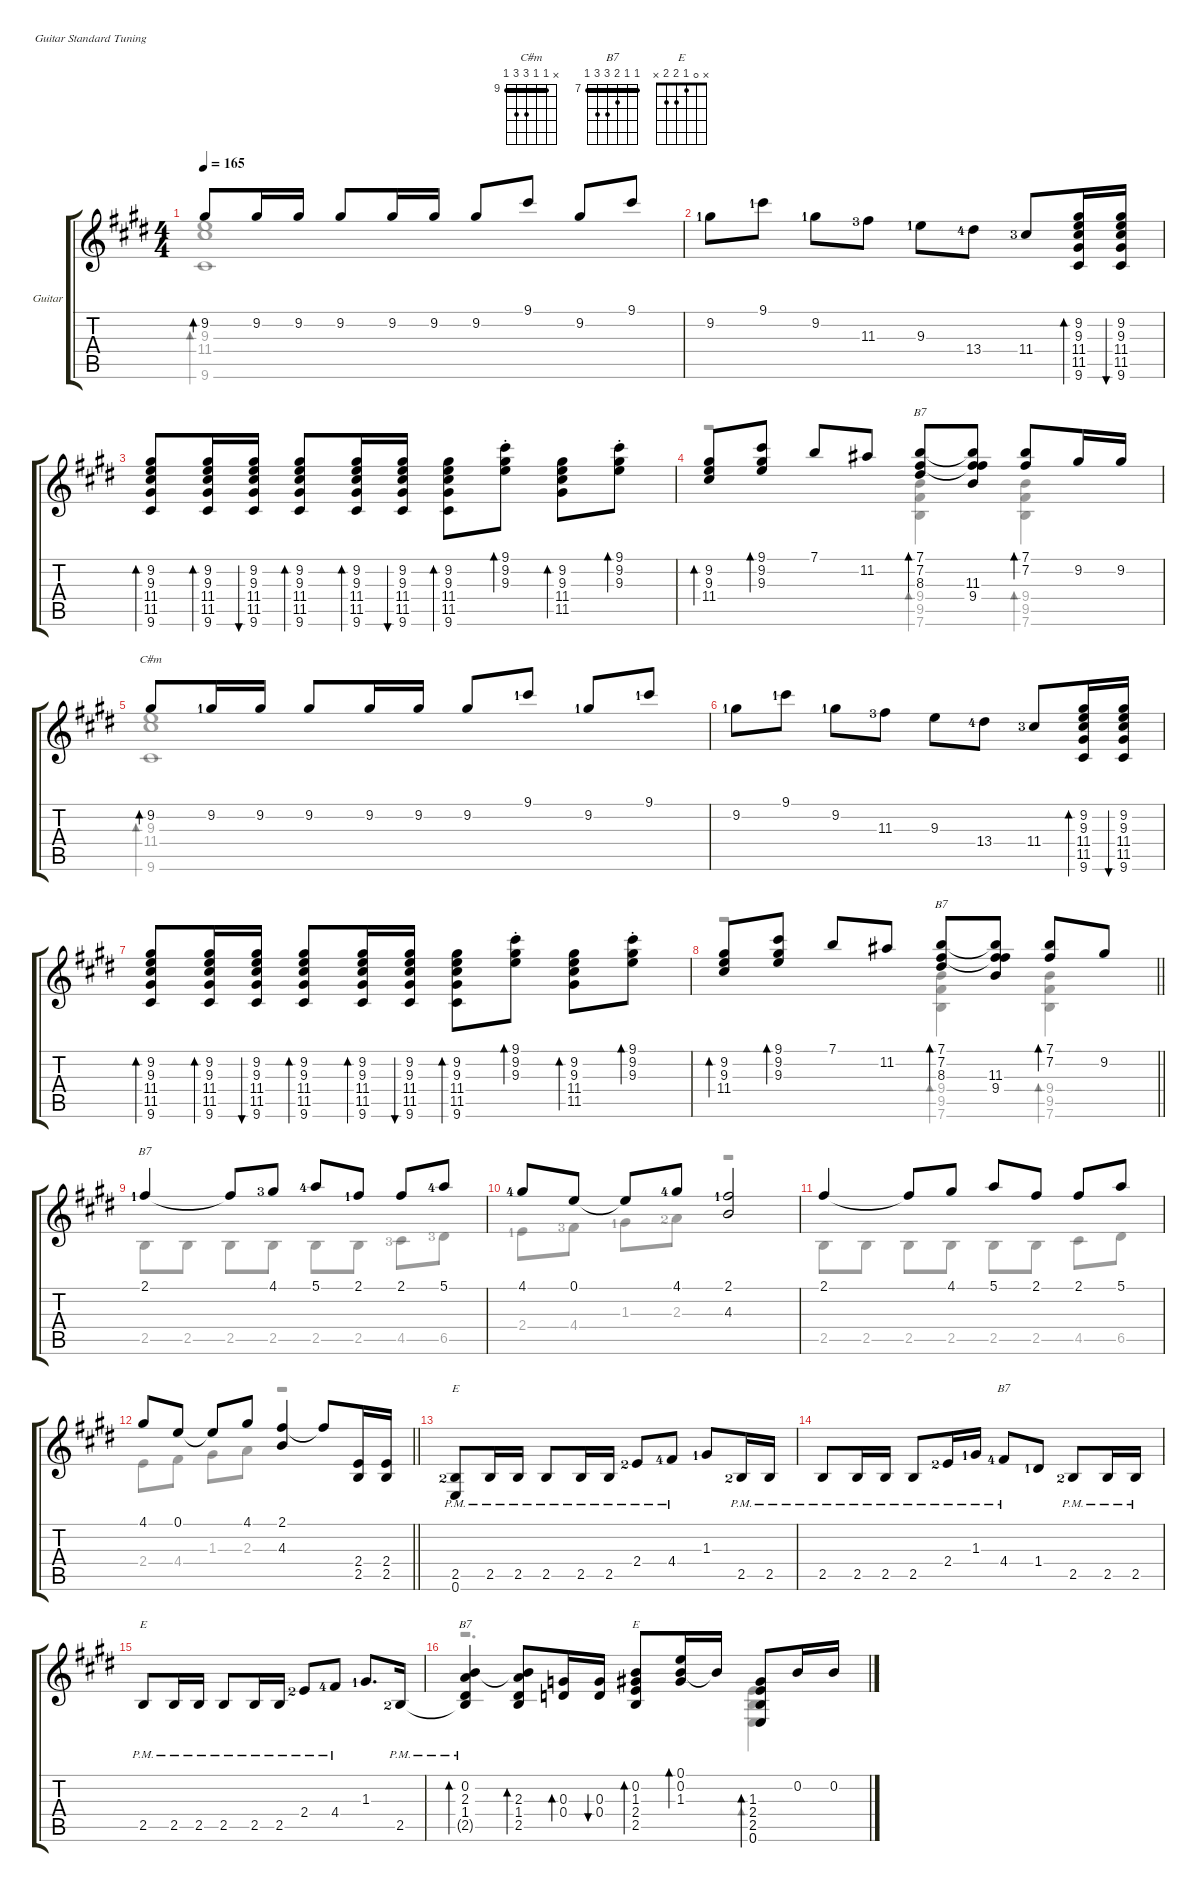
\defaultSystemsLayout 4
\hideDynamics
\bracketExtendMode groupsimilarinstruments
\firstSystemTrackNameOrientation horizontal
\otherSystemsTrackNameOrientation horizontal
\track ("Guitar" "Guitar") {instrument acousticguitarsteel}
\staff {score tabs}
\tuning (E4 B3 G3 D3 A2 E2)
\chord ("C#m" x 9 9 11 11 9) {firstfret 9 barre (9 9)}
\chord ("B7" 2 x x x 2 x)
\chord ("E" x x x x 2 0)
\chord ("E" x x x x 2 x)
\chord ("B7" x 0 2 1 2 x)
\chord ("E" x 0 1 2 2 x)
\chord ("B7" x x x 4 x x)
\chord ("B7" 7 7 8 9 9 7) {firstfret 7 barre (7 7)}
\voice
\ts (4 4)
\tempo 165
\clef g2
\scale
0.921816
\ks e
9.2{acc #}.8{bd 30 dy mf} 9.2{acc #}.16 9.2{acc #}.16 9.2{acc #}.8 9.2{acc #}.16 9.2{acc #}.16 9.2{acc #}.8 9.1{acc #}.8 9.2{acc #}.8 9.1{acc #}.8 |
\scale
0.921816 9.2{lf 2 acc #}.8 9.1{lf 2 acc #}.8 9.2{lf 2 acc #}.8 11.3{lf 4 acc #}.8 9.3{lf 2 acc forcenatural}.8 13.4{lf 5 acc #}.8 11.4{lf 4 acc #}.8 (9.2{acc #} 9.3{acc forcenatural} 11.4{acc #} 11.5{acc #} 9.6{acc #}).16{bd 30} (9.2{acc #} 11.4{acc #} 9.3{acc forcenatural} 11.5{acc #} 9.6{acc #}).16{bu 30} |
\scale
1.15637 (9.2{acc #} 9.3{acc forcenatural} 11.4{acc #} 11.5{acc #} 9.6{acc #}).8{bd 30} (9.6{acc #} 11.5{acc #} 11.4{acc #} 9.3{acc forcenatural} 9.2{acc #}).16{bd 30} (9.2{acc #} 9.3{acc forcenatural} 11.4{acc #} 11.5{acc #} 9.6{acc #}).16{bu 30} (9.2{acc #} 9.3{acc forcenatural} 11.4{acc #} 11.5{acc #} 9.6{acc #}).8{bd 30} (9.6{acc #} 11.5{acc #} 11.4{acc #} 9.3{acc forcenatural} 9.2{acc #}).16{bd 30} (9.2{acc #} 9.3{acc forcenatural} 11.4{acc #} 11.5{acc #} 9.6{acc #}).16{bu 30} (9.2{acc #} 9.3{acc forcenatural} 11.4{acc #} 11.5{acc #} 9.6{acc #}).8{bd 30} (9.1{st acc #} 9.2{st acc #} 9.3{st acc forcenatural}).8{bd 30} (9.2{acc #} 9.3{acc forcenatural} 11.4{acc #} 11.5{acc #}).8{bd 30} (9.1{st acc #} 9.2{st acc #} 9.3{st acc forcenatural}).8{bd 30} |
\scale
0.921816 (9.2{acc #} 9.3{acc forcenatural} 11.4{acc #}).8{bd 30} (9.1{acc #} 9.2{acc #} 9.3{acc forcenatural}).8{bd 30} 7.1{acc forcenatural}.8 11.2{acc #}.8 (7.2{acc #} 7.1{acc forcenatural} 8.3{acc #}).8{bd 30 ch "B7"} (7.2{t acc #} 7.1{t acc forcenatural} 11.3{acc #} 9.4{acc forcenatural}).8 (7.2{acc #} 7.1{acc forcenatural}).8{bd 30} 9.2{acc #}.16 9.2{acc #}.16 |
\scale
0.921816 9.2{acc #}.8{bd 30 ch "C#m"} 9.2{lf 2 acc #}.16 9.2{acc #}.16 9.2{acc #}.8 9.2{acc #}.16 9.2{acc #}.16 9.2{acc #}.8 9.1{lf 2 acc #}.8 9.2{lf 2 acc #}.8 9.1{lf 2 acc #}.8 |
\scale
1.15637 9.2{lf 2 acc #}.8 9.1{lf 2 acc #}.8 9.2{lf 2 acc #}.8 11.3{lf 4 acc #}.8 9.3{acc forcenatural}.8 13.4{lf 5 acc #}.8 11.4{lf 4 acc #}.8 (9.2{acc #} 9.3{acc forcenatural} 11.4{acc #} 11.5{acc #} 9.6{acc #}).16{bd 30} (9.2{acc #} 11.4{acc #} 9.3{acc forcenatural} 11.5{acc #} 9.6{acc #}).16{bu 30} |
\scale
0.921816 (9.2{acc #} 9.3{acc forcenatural} 11.4{acc #} 11.5{acc #} 9.6{acc #}).8{bd 30} (9.6{acc #} 11.5{acc #} 11.4{acc #} 9.3{acc forcenatural} 9.2{acc #}).16{bd 30} (9.2{acc #} 9.3{acc forcenatural} 11.4{acc #} 11.5{acc #} 9.6{acc #}).16{bu 30} (9.2{acc #} 9.3{acc forcenatural} 11.4{acc #} 11.5{acc #} 9.6{acc #}).8{bd 30} (9.6{acc #} 11.5{acc #} 11.4{acc #} 9.3{acc forcenatural} 9.2{acc #}).16{bd 30} (9.2{acc #} 9.3{acc forcenatural} 11.4{acc #} 11.5{acc #} 9.6{acc #}).16{bu 30} (9.2{acc #} 9.3{acc forcenatural} 11.4{acc #} 11.5{acc #} 9.6{acc #}).8{bd 30} (9.1{st acc #} 9.2{st acc #} 9.3{st acc forcenatural}).8{bd 30} (9.2{acc #} 9.3{acc forcenatural} 11.4{acc #} 11.5{acc #}).8{bd 30} (9.1{st acc #} 9.2{st acc #} 9.3{st acc forcenatural}).8{bd 30} |
\scale
0.921816
\barLineRight lightlight
(9.2{acc #} 9.3{acc forcenatural} 11.4{acc #}).8{bd 30} (9.1{acc #} 9.2{acc #} 9.3{acc forcenatural}).8{bd 30} 7.1{acc forcenatural}.8 11.2{acc #}.8 (7.2{acc #} 7.1{acc forcenatural} 8.3{acc #}).8{bd 30 ch "B7"} (7.2{t acc #} 7.1{t acc forcenatural} 11.3{acc #} 9.4{acc forcenatural}).8 (7.2{acc #} 7.1{acc forcenatural}).8{bd 30} 9.2{acc #}.8 |
\scale
1.15637 2.1{lf 2 acc #}.4{ch "B7"} 2.1{t acc #}.8 4.1{lf 4 acc #}.8 5.1{lf 5 acc forcenatural}.8 2.1{lf 2 acc #}.8 2.1{acc #}.8 5.1{lf 5 acc forcenatural}.8 |
\scale
0.921816 4.1{lf 5 acc #}.8 0.1{acc forcenatural}.8 0.1{t acc forcenatural}.8 4.1{lf 5 acc #}.8 (2.1{lf 2 acc #} 4.3{acc forcenatural}).2 |
\scale
0.921816 2.1{acc #}.4 2.1{t acc #}.8 4.1{acc #}.8 5.1{acc forcenatural}.8 2.1{acc #}.8 2.1{acc #}.8 5.1{acc forcenatural}.8 |
\scale
1.15637
\barLineRight lightlight
4.1{acc #}.8 0.1{acc forcenatural}.8 0.1{t acc forcenatural}.8 4.1{acc #}.8 (2.1{acc #} 4.3{acc forcenatural}).4 2.1{t acc #}.8 (2.5{acc forcenatural} 2.4{acc forcenatural}).16 (2.5{acc forcenatural} 2.4{acc forcenatural}).16 |
\scale
0.921816 (2.5{pm lf 3 acc forcenatural} 0.6{pm acc forcenatural}).8{ch "E"} 2.5{pm acc forcenatural}.16 2.5{pm acc forcenatural}.16 2.5{pm acc forcenatural}.8 2.5{pm acc forcenatural}.16 2.5{pm acc forcenatural}.16 2.4{pm lf 3 acc forcenatural}.8 4.4{pm lf 5 acc #}.8 1.3{lf 2 acc #}.8 2.5{pm lf 3 acc forcenatural}.16 2.5{pm acc forcenatural}.16 |
\scale
0.921816 2.5{pm acc forcenatural}.8 2.5{pm acc forcenatural}.16 2.5{pm acc forcenatural}.16 2.5{pm acc forcenatural}.8 2.4{pm lf 3 acc forcenatural}.16 1.3{pm lf 2 acc #}.16 4.4{pm lf 5 acc #}.8{ch "B7"} 1.4{lf 2 acc #}.8 2.5{pm lf 3 acc forcenatural}.8 2.5{pm acc forcenatural}.16 2.5{pm acc forcenatural}.16 |
\scale
1.15637 2.5{pm acc forcenatural}.8{ch "E"} 2.5{pm acc forcenatural}.16 2.5{pm acc forcenatural}.16 2.5{pm acc forcenatural}.8 2.5{pm acc forcenatural}.16 2.5{pm acc forcenatural}.16 2.4{pm lf 3 acc forcenatural}.8 4.4{pm lf 5 acc #}.8 1.3{lf 2 acc #}.8{d} 2.5{pm lf 3 acc forcenatural}.16 |
\scale
0.921816 (2.5{pm t acc forcenatural} 2.3{acc forcenatural} 0.2{acc forcenatural} 1.4{acc #}).4{bd 30 ch "B7"} (0.2{t acc forcenatural} 2.3{acc forcenatural} 1.4{acc #} 2.5{acc forcenatural}).8{bd 30} (0.4{acc forcenatural} 0.3{acc forcenatural}).16{bd 30} (0.4{acc forcenatural} 0.3{acc forcenatural}).16{bu 30} (0.2{acc forcenatural} 2.4{acc forcenatural} 2.5{acc forcenatural} 1.3{acc #}).8{bd 30 ch "E"} (0.2{acc forcenatural} 1.3{acc #} 0.1{acc forcenatural}).16{bd 30} 0.2{t acc forcenatural}.16 (2.4{acc forcenatural} 1.3{acc #} 2.5{acc forcenatural} 0.6{acc forcenatural}).8{bd 30} 0.2{acc forcenatural}.16 0.2{acc forcenatural}.16
\voice
\clef g2
\ottava regular
\simile none
\scale
0.921816
\ks e
(9.6{acc #} 11.4{acc #} 9.3{acc forcenatural}).1{bd 30 dy mf} |
\scale
0.921816 |
\scale
1.15637 |
\scale
0.921816 r.2{bd 0} (9.4{acc forcenatural} 9.5{acc #} 7.6{acc forcenatural}).4{bd 30} (9.4{acc forcenatural} 9.5{acc #} 7.6{acc forcenatural}).4{bd 30} |
\scale
0.921816 (9.6{acc #} 11.4{acc #} 9.3{acc forcenatural}).1{bd 30} |
\scale
1.15637 |
\scale
0.921816 |
\scale
0.921816
\barLineRight lightlight
r.2{bd 0} (9.4{acc forcenatural} 9.5{acc #} 7.6{acc forcenatural}).4{bd 30} (9.4{acc forcenatural} 9.5{acc #} 7.6{acc forcenatural}).4{bd 30} |
\scale
1.15637 2.5{acc forcenatural}.8 2.5{acc forcenatural}.8 2.5{acc forcenatural}.8 2.5{acc forcenatural}.8 2.5{acc forcenatural}.8 2.5{acc forcenatural}.8 4.5{lf 4 acc #}.8 6.5{lf 4 acc #}.8 |
\scale
0.921816 2.4{lf 2 acc forcenatural}.8 4.4{lf 4 acc #}.8 1.3{lf 2 acc #}.8 2.3{lf 3 acc forcenatural}.8 r.2 |
\scale
0.921816 2.5{acc forcenatural}.8 2.5{acc forcenatural}.8 2.5{acc forcenatural}.8 2.5{acc forcenatural}.8 2.5{acc forcenatural}.8 2.5{acc forcenatural}.8 4.5{acc #}.8 6.5{acc #}.8 |
\scale
1.15637
\barLineRight lightlight
2.4{acc forcenatural}.8 4.4{acc #}.8 1.3{acc #}.8 2.3{acc forcenatural}.8 r.2 |
\scale
0.921816 |
\scale
0.921816 |
\scale
1.15637 |
\scale
0.921816 r.2{d bd 0} (0.6{acc forcenatural} 2.5{acc forcenatural} 2.4{acc forcenatural}).4{bd 30}
